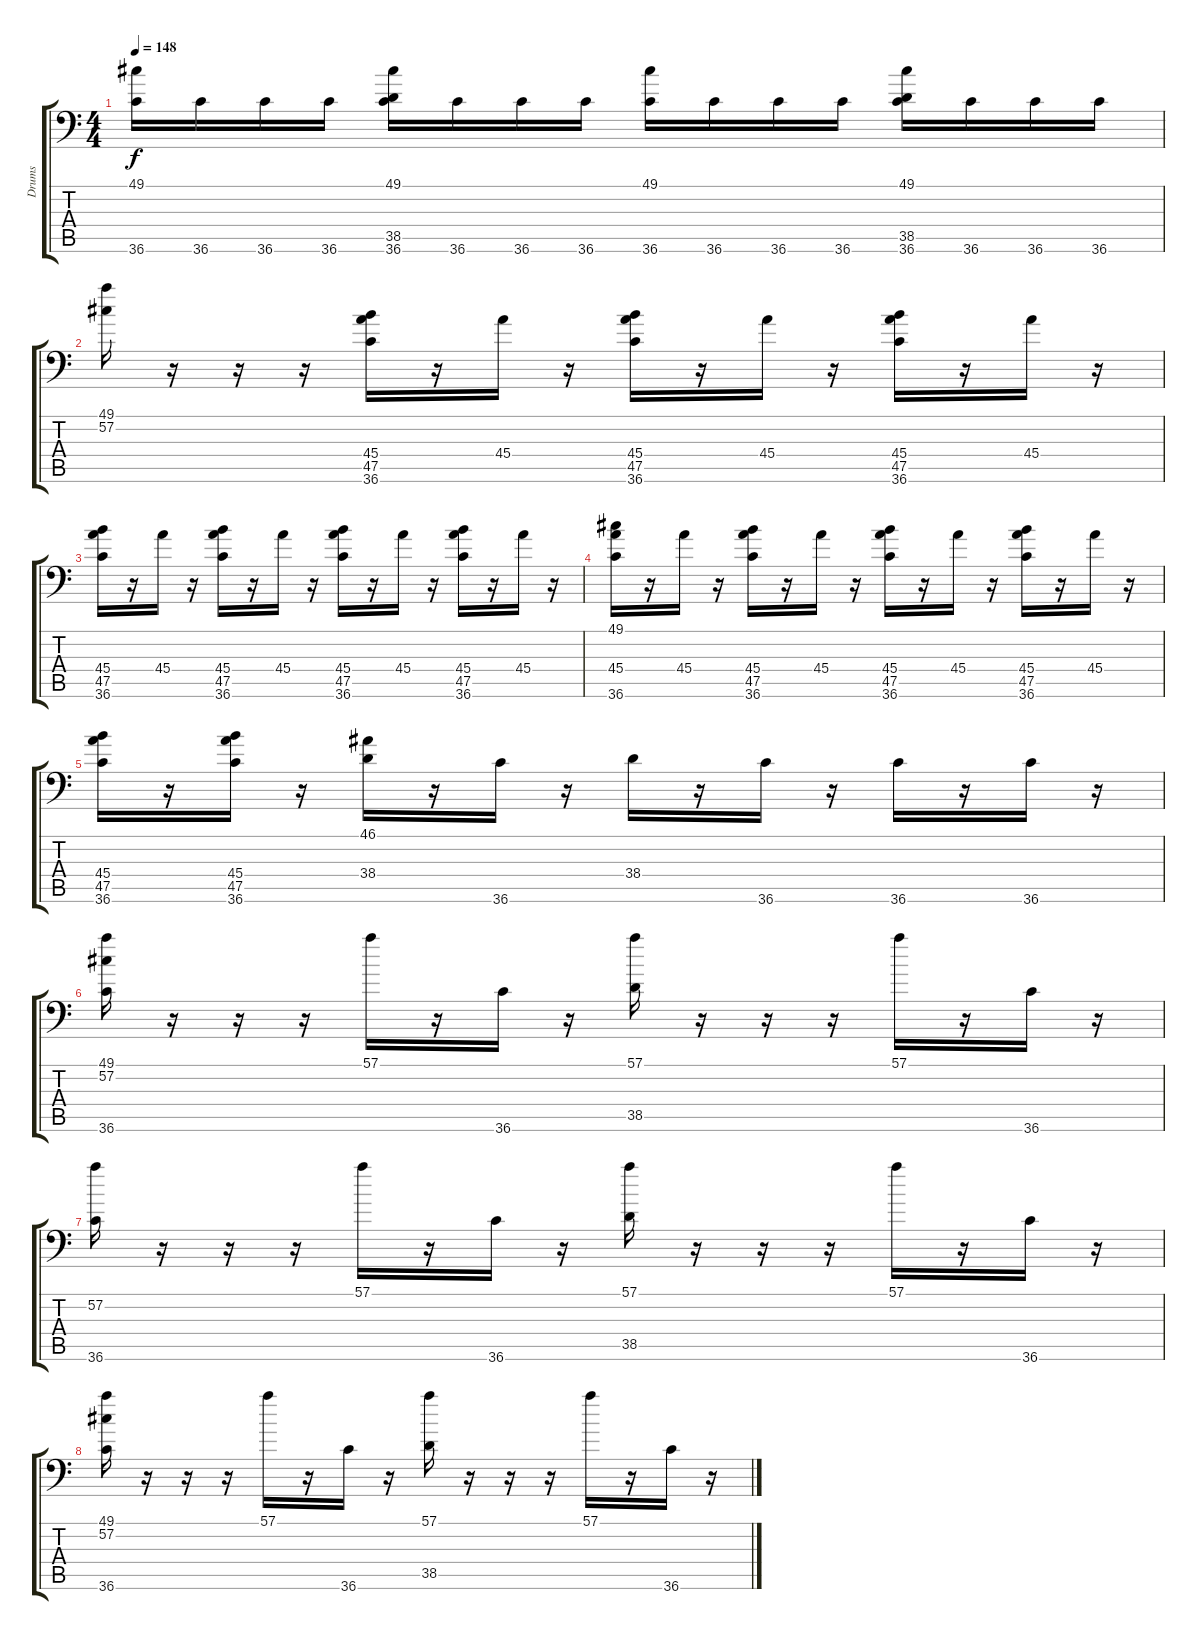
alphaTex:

\track ("Drums" "Drums") {instrument acousticgrandpiano}
\staff {score tabs}
\tuning (C-1 C-1 C-1 C-1 C-1 C-1) {hide}
\ts (4 4)
\tempo 148
\clef f4
\ks c
(49.1 36.6).16{dy f} 36.6.16 36.6.16 36.6.16 (49.1 38.5 36.6).16 36.6.16 36.6.16 36.6.16 (49.1 36.6).16 36.6.16 36.6.16 36.6.16 (49.1 38.5 36.6).16 36.6.16 36.6.16 36.6.16 |
(49.1 57.2).16 r.16 r.16 r.16 (45.4 47.5 36.6).16 r.16 45.4.16 r.16 (45.4 47.5 36.6).16 r.16 45.4.16 r.16 (45.4 47.5 36.6).16 r.16 45.4.16 r.16 |
(45.4 47.5 36.6).16 r.16 45.4.16 r.16 (45.4 47.5 36.6).16 r.16 45.4.16 r.16 (45.4 47.5 36.6).16 r.16 45.4.16 r.16 (45.4 47.5 36.6).16 r.16 45.4.16 r.16 |
(49.1 45.4 36.6).16 r.16 45.4.16 r.16 (45.4 47.5 36.6).16 r.16 45.4.16 r.16 (45.4 47.5 36.6).16 r.16 45.4.16 r.16 (45.4 47.5 36.6).16 r.16 45.4.16 r.16 |
(45.4 47.5 36.6).16 r.16 (45.4 47.5 36.6).16 r.16 (46.1 38.4).16 r.16 36.6.16 r.16 38.4.16 r.16 36.6.16 r.16 36.6.16 r.16 36.6.16 r.16 |
(49.1 57.2 36.6).16 r.16 r.16 r.16 57.1.16 r.16 36.6.16 r.16 (57.1 38.5).16 r.16 r.16 r.16 57.1.16 r.16 36.6.16 r.16 |
(57.2 36.6).16 r.16 r.16 r.16 57.1.16 r.16 36.6.16 r.16 (57.1 38.5).16 r.16 r.16 r.16 57.1.16 r.16 36.6.16 r.16 |
(49.1 57.2 36.6).16 r.16 r.16 r.16 57.1.16 r.16 36.6.16 r.16 (57.1 38.5).16 r.16 r.16 r.16 57.1.16 r.16 36.6.16 r.16
